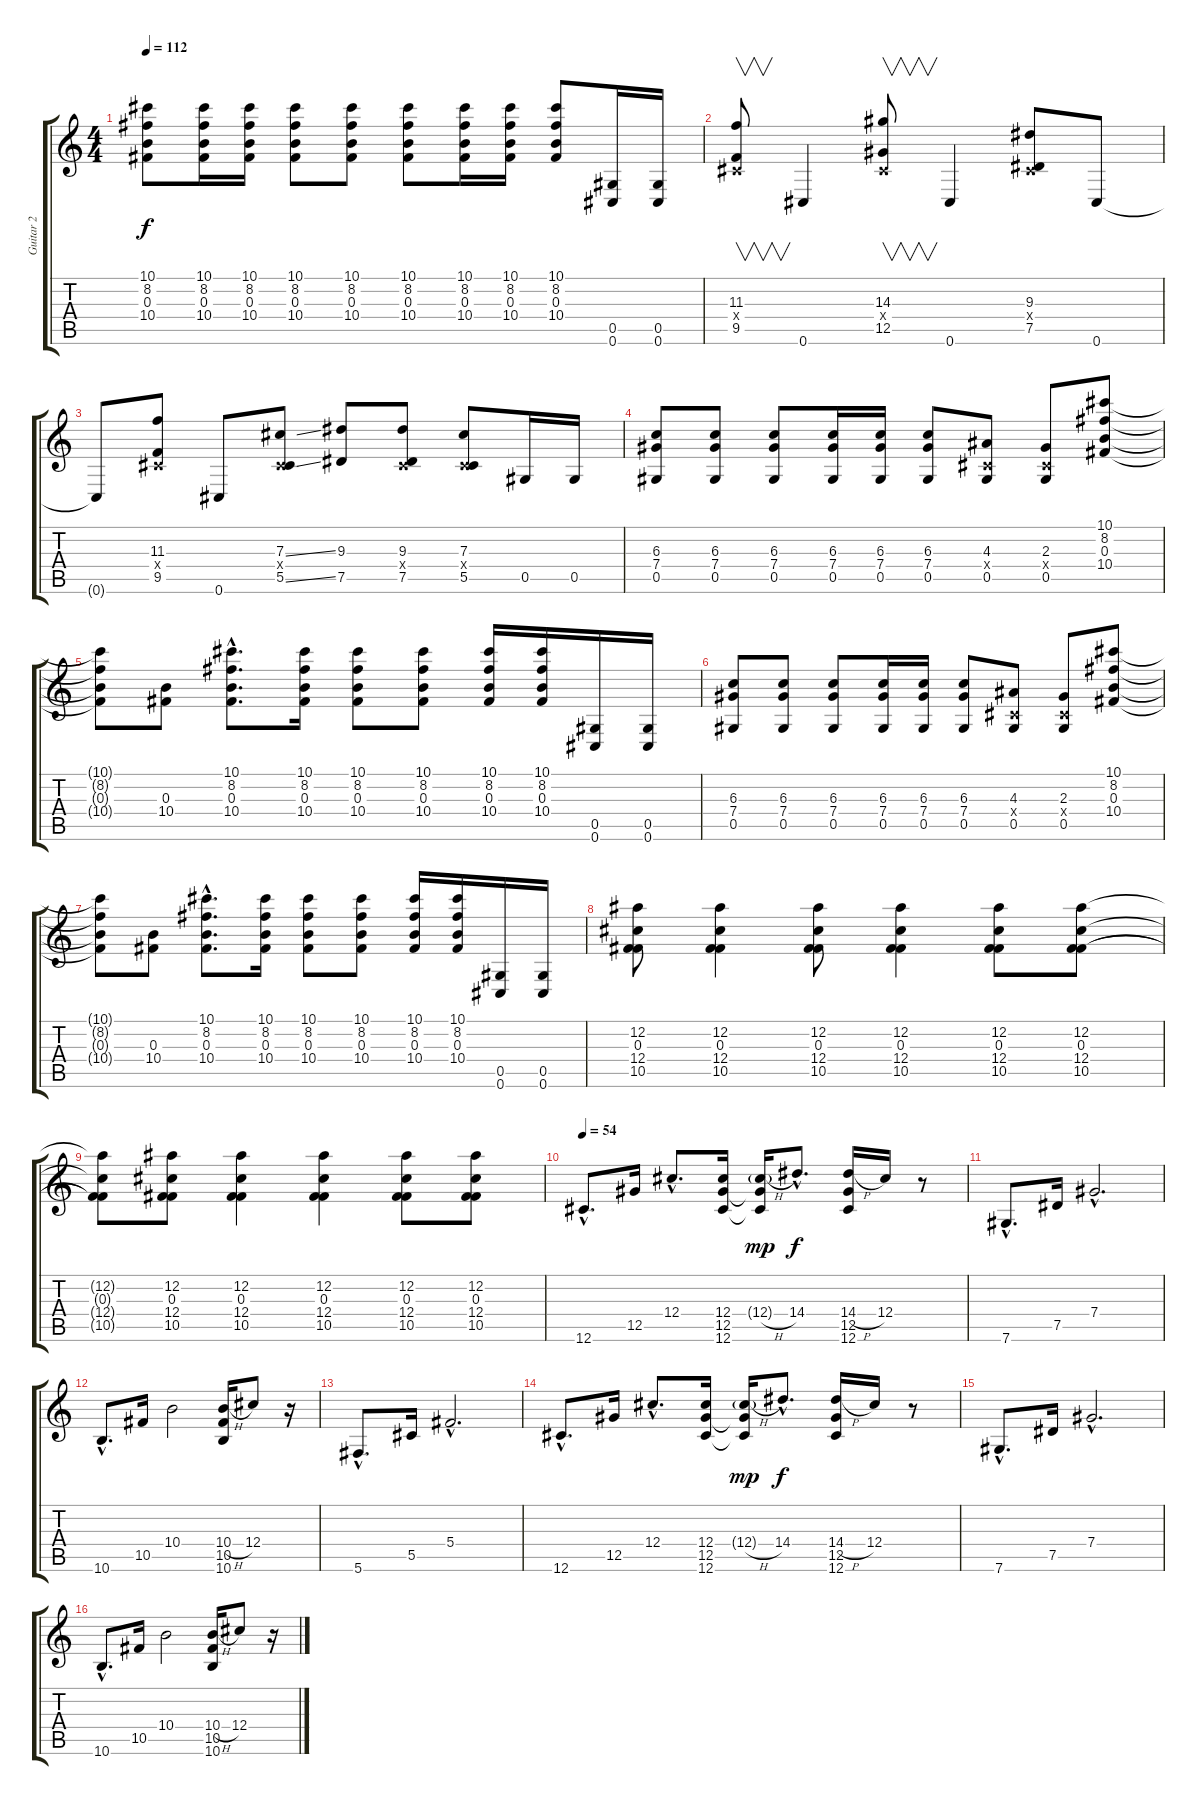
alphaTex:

\track ("Guitar 2" "Guitar 2") {instrument electricguitarjazz}
\staff {score tabs}
\tuning (Eb4 Bb3 Gb3 Db3 Ab2 Db2) {hide}
\ts (4 4)
\tempo 112
\clef g2
\ks c
(10.1{t} 8.2{t} 0.3{t} 10.4{t}).8{dy f} (10.1 8.2 0.3 10.4).16 (10.1 8.2 0.3 10.4).16 (10.1 8.2 0.3 10.4).8 (10.1 8.2 0.3 10.4).8 (10.1 8.2 0.3 10.4).8 (10.1 8.2 0.3 10.4).16 (10.1 8.2 0.3 10.4).16 (10.1 8.2 0.3 10.4).8 (0.5 0.6).16 (0.5 0.6).16 |
(11.3 0.4{x} 9.5).8{v} 0.6.4 (14.3 0.4{x} 12.5).8{v} 0.6.4 (9.3 0.4{x} 7.5).8 0.6.8 |
0.6{t}.8 (11.3 0.4{x} 9.5).8 0.6.8 (7.3{ss} 0.4{x} 5.5{ss}).8 (9.3 7.5).8 (9.3 0.4{x} 7.5).8 (7.3 0.4{x} 5.5).8 0.5.16 0.5.16 |
(6.3 7.4 0.5).8 (6.3 7.4 0.5).8 (6.3 7.4 0.5).8 (6.3 7.4 0.5).16 (6.3 7.4 0.5).16 (6.3 7.4 0.5).8 (4.3 0.4{x} 0.5).8 (2.3 0.4{x} 0.5).8 (10.1 8.2 0.3 10.4).8 |
(10.1{t} 8.2{t} 0.3{t} 10.4{t}).8 (0.3 10.4).8 (10.1{hac} 8.2{hac} 0.3{hac} 10.4{hac}).8{d} (10.1 8.2 0.3 10.4).16 (10.1 8.2 0.3 10.4).8 (10.1 8.2 0.3 10.4).8 (10.1 8.2 0.3 10.4).16 (10.1 8.2 0.3 10.4).16 (0.5 0.6).16 (0.5 0.6).16 |
(6.3 7.4 0.5).8 (6.3 7.4 0.5).8 (6.3 7.4 0.5).8 (6.3 7.4 0.5).16 (6.3 7.4 0.5).16 (6.3 7.4 0.5).8 (4.3 0.4{x} 0.5).8 (2.3 0.4{x} 0.5).8 (10.1 8.2 0.3 10.4).8 |
(10.1{t} 8.2{t} 0.3{t} 10.4{t}).8 (0.3 10.4).8 (10.1{hac} 8.2{hac} 0.3{hac} 10.4{hac}).8{d} (10.1 8.2 0.3 10.4).16 (10.1 8.2 0.3 10.4).8 (10.1 8.2 0.3 10.4).8 (10.1 8.2 0.3 10.4).16 (10.1 8.2 0.3 10.4).16 (0.5 0.6).16 (0.5 0.6).16 |
(12.2 0.3 12.4 10.5).8 (12.2 0.3 12.4 10.5).4 (12.2 0.3 12.4 10.5).8 (12.2 0.3 12.4 10.5).4 (12.2 0.3 12.4 10.5).8 (12.2 0.3 12.4 10.5).8 |
(12.2{t} 0.3{t} 12.4{t} 10.5{t}).8 (12.2 0.3 12.4 10.5).8 (12.2 0.3 12.4 10.5).4 (12.2 0.3 12.4 10.5).4 (12.2 0.3 12.4 10.5).8 (12.2 0.3 12.4 10.5).8 |
\tempo 54
12.6{hac}.8{d volume 10} 12.5.16 12.4{hac}.8{d} (12.4 12.5 12.6).16 (12.4{h g} 12.5{t} 12.6{t}).16{dy mp} 14.4{hac}.8{d dy f} (14.4{h} 12.5 12.6).16 12.4.16 r.8 |
7.6{hac}.8{d} 7.5.16 7.4{hac}.2{d} |
10.6{hac}.8{d} 10.5.16 10.4.2 (10.4{h} 10.5 10.6).16 12.4.8 r.16 |
5.6{hac}.8{d} 5.5.16 5.4{hac}.2{d} |
12.6{hac}.8{d} 12.5.16 12.4{hac}.8{d} (12.4 12.5 12.6).16 (12.4{h g} 12.5{t} 12.6{t}).16{dy mp} 14.4{hac}.8{d dy f} (14.4{h} 12.5 12.6).16 12.4.16 r.8 |
7.6{hac}.8{d} 7.5.16 7.4{hac}.2{d} |
10.6{hac}.8{d} 10.5.16 10.4.2 (10.4{h} 10.5 10.6).16 12.4.8 r.16
